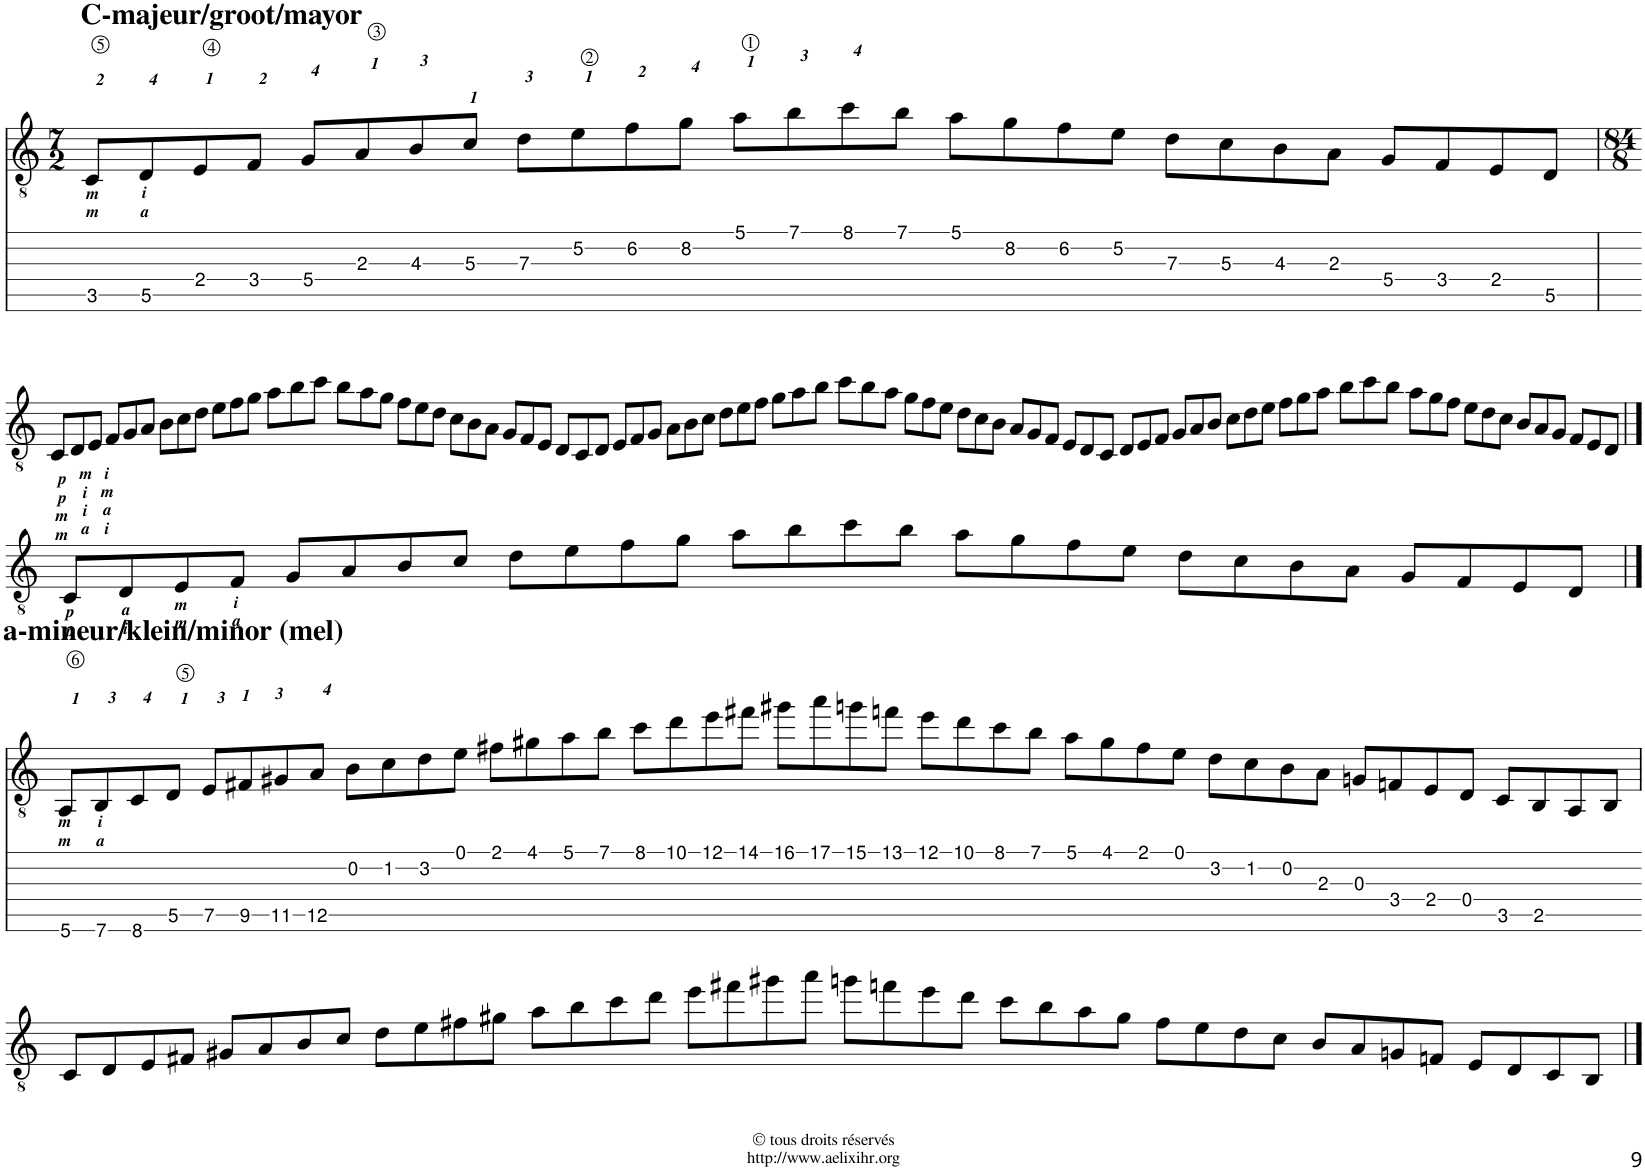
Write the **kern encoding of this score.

**kern	**kern
*part2	*part1
*staff2	*staff1
*I"gt	*I"gt
!!LO:PB:g=z
*	*clefGv2
*k[]	*k[]
*M7/2	*M7/2
=13	=13
!	!LO:TX:a:B:t=C-majeur/groot/mayor
8CL	8C/L
8D	8D/
8E	8E/
8F	8F/J
8G	8G/L
8A	8A/
8B	8B/
8cJ	8c/J
8dL	8d\L
8e	8e\
8f	8f\
8g	8g\J
8a	8a\L
8b	8b\
8cc	8cc\
8bJ	8b\J
8aL	8a\L
8g	8g\
8f	8f\
8e	8e\J
8d	8d\L
8c	8c\
8B	8B\
8A	8A\J
8G	8G/L
8F	8F/
8E	8E/
8DJ	8D/J
!!LO:LB:g=z
=14	=14
*M84/8	*M84/8
2%21r	8C</L
.	8D</
.	8E</J
.	8F/L
.	8G/
.	8A/J
.	8B\L
.	8c\
.	8d\J
.	8e\L
.	8f\
.	8g\J
.	8a\L
.	8b\
.	8cc\J
.	8b\L
.	8a\
.	8g\J
.	8f\L
.	8e\
.	8d\J
.	8c\L
.	8B\
.	8A\J
.	8G/L
.	8F/
.	8E/J
.	8D/L
.	8C/
.	8D/J
.	8E/L
.	8F/
.	8G/J
.	8A\L
.	8B\
.	8c\J
.	8d\L
.	8e\
.	8f\J
.	8g\L
.	8a\
.	8b\J
.	8cc\L
.	8b\
.	8a\J
.	8g\L
.	8f\
.	8e\J
.	8d\L
.	8c\
.	8B\J
.	8A/L
.	8G/
.	8F/J
.	8E/L
.	8D/
.	8C/J
.	8D/L
.	8E/
.	8F/J
.	8G/L
.	8A/
.	8B/J
.	8c\L
.	8d\
.	8e\J
.	8f\L
.	8g\
.	8a\J
.	8b\L
.	8cc\
.	8b\J
.	8a\L
.	8g\
.	8f\J
.	8e\L
.	8d\
.	8c\J
.	8B/L
.	8A/
.	8G/J
.	8F/L
.	8E/
.	8D/J
!!LO:LB:g=z
==15	==15
*M7/2	*M7/2
2%7r	8C/L
.	8D/
.	8E/
.	8F/J
.	8G/L
.	8A/
.	8B/
.	8c/J
.	8d\L
.	8e\
.	8f\
.	8g\J
.	8a\L
.	8b\
.	8cc\
.	8b\J
.	8a\L
.	8g\
.	8f\
.	8e\J
.	8d\L
.	8c\
.	8B\
.	8A\J
.	8G/L
.	8F/
.	8E/
.	8D/J
!!LO:LB:g=z
==16	==16
*M11/2	*M11/2
!	!LO:TX:a:B:t=a-mineur/klein/minor (mel)
8AAL	8AA/L
8BB	8BB/
8C	8C/
8D	8D/J
8E	8E/L
8F#X	8F#X/
8G#X	8G#X/
8A	8A/J
8B	8B\L
8c	8c\
8d	8d\
8e	8e\J
8f#X	8f#X\L
8g#X	8g#X\
8a	8a\
8b	8b\J
8cc	8cc\L
8dd	8dd\
8ee	8ee\
8ff#X	8ff#X\J
8gg#X	8gg#X\L
8aa	8aa\
8ggn	8ggn\
8ffn	8ffn\J
8ee	8ee\L
8dd	8dd\
8cc	8cc\
8b	8b\J
8a	8a\L
8g#	8g#\
8f#	8f#\
8e	8e\J
8d	8d\L
8c	8c\
8B	8B\
8A	8A\J
8Gn	8Gn/L
8Fn	8Fn/
8E	8E/
8D	8D/J
8C	8C/L
8BBJ	8BB/
4r	8AA/
.	8BB/J
!!LO:LB:g=z
=17	=17
*M10/2	*M10/2
1%5r	8C/L
.	8D/
.	8E/
.	8F#X/J
.	8G#X/L
.	8A/
.	8B/
.	8c/J
.	8d\L
.	8e\
.	8f#X\
.	8g#X\J
.	8a\L
.	8b\
.	8cc\
.	8dd\J
.	8ee\L
.	8ff#X\
.	8gg#X\
.	8aa\J
.	8ggn\L
.	8ffn\
.	8ee\
.	8dd\J
.	8cc\L
.	8b\
.	8a\
.	8g#\J
.	8f#\L
.	8e\
.	8d\
.	8c\J
.	8B/L
.	8A/
.	8Gn/
.	8Fn/J
.	8E/L
.	8D/
.	8C/
.	8BB/J
==	==
*-	*-
